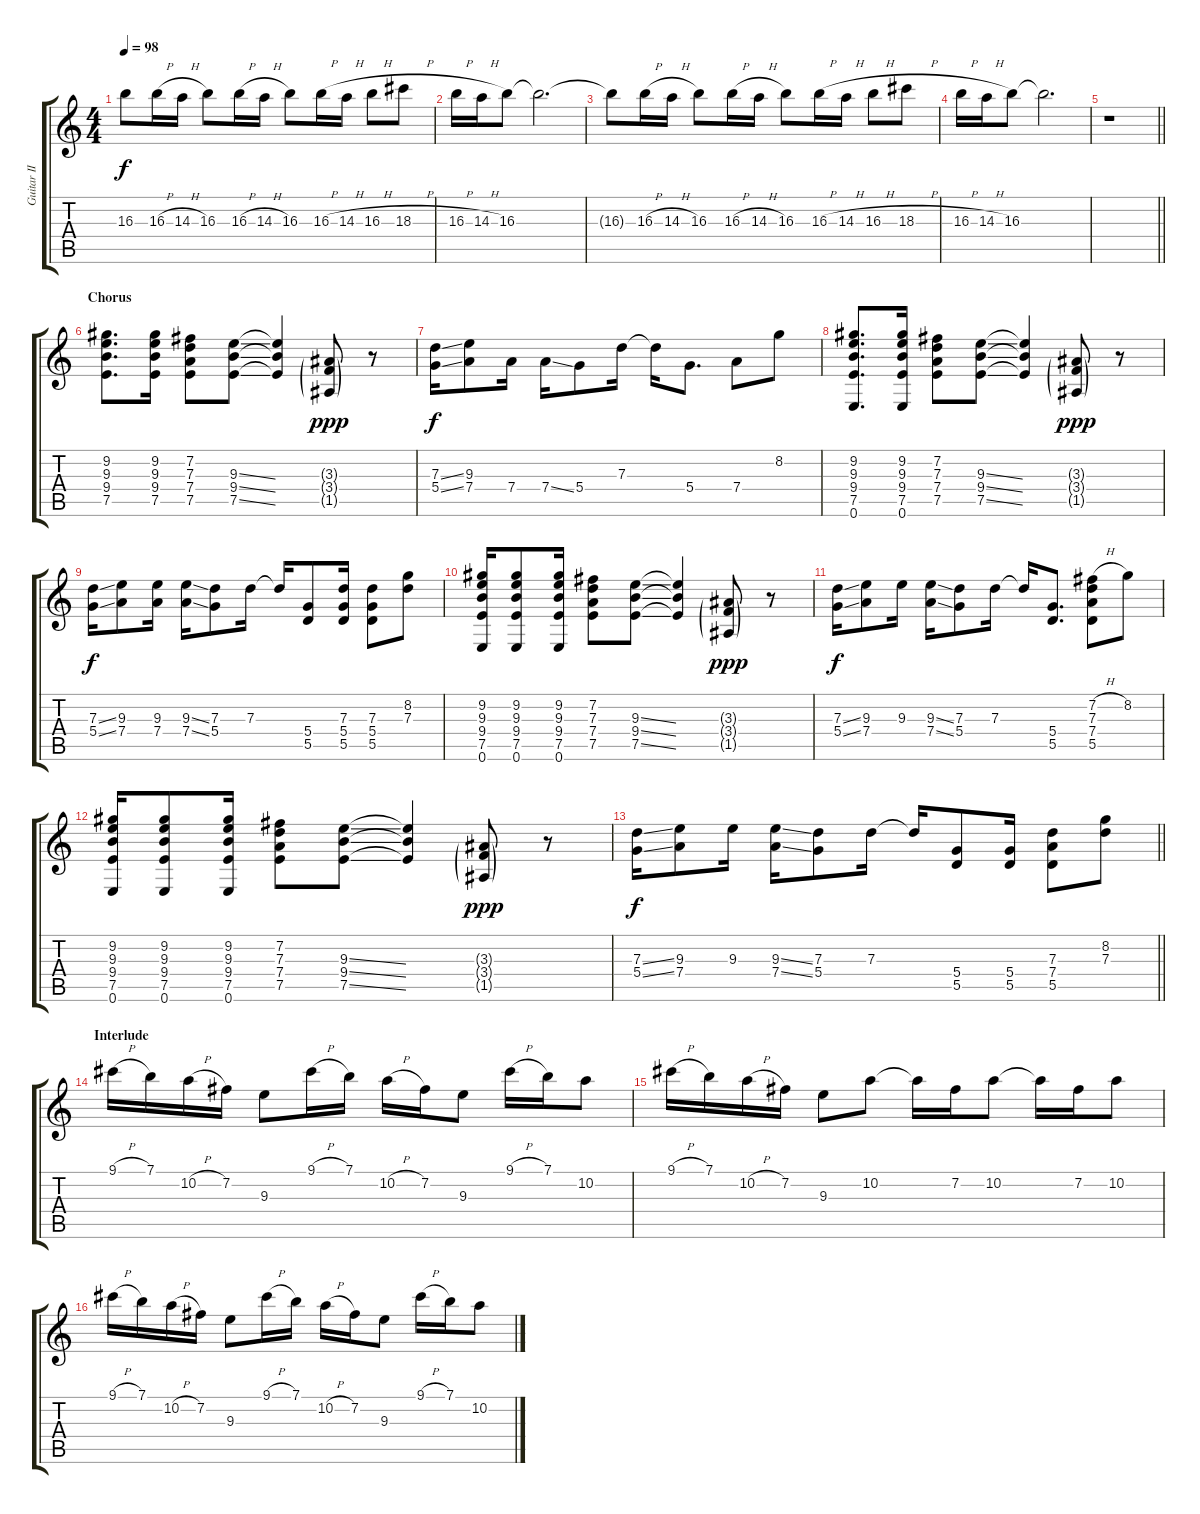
\track ("Guitar II" "Guitar II") {instrument overdrivenguitar}
\staff {score tabs}
\tuning (E4 B3 G3 D3 A2 E2) {hide}
\ts (4 4)
\tempo 98
\clef g2
\ks c
16.3{t}.8{dy f} 16.3{h}.16 14.3{h}.16 16.3.8 16.3{h}.16 14.3{h}.16 16.3.8 16.3{h}.16 14.3{h}.16 16.3{h}.8 18.3{h}.8 |
16.3{h}.16 14.3{h}.16 16.3.8 16.3{t}.2{d} |
16.3{t}.8 16.3{h}.16 14.3{h}.16 16.3.8 16.3{h}.16 14.3{h}.16 16.3.8 16.3{h}.16 14.3{h}.16 16.3{h}.8 18.3{h}.8 |
16.3{h}.16 14.3{h}.16 16.3.8 16.3{t}.2{d} |
\barLineRight lightlight
r.1 |
\section ("" "Chorus")
(9.2 9.3 9.4 7.5).8{d} (9.2 9.3 9.4 7.5).16 (7.2 7.3 7.4 7.5).8 (9.3{ss} 9.4{ss} 7.5{ss}).8 (9.3{t} 9.4{t} 7.5{t}).4 (3.3{g} 3.4{g} 1.5{g}).8{dy ppp} r.8 |
(7.3{ss} 5.4{ss}).16{dy f} (9.3 7.4).8 7.4.16 7.4{ss}.16 5.4.8 7.3.16 7.3{t}.16 5.4.8{d} 7.4.8 8.2.8 |
(9.2 9.3 9.4 7.5 0.6).8{d} (9.2 9.3 9.4 7.5 0.6).16 (7.2 7.3 7.4 7.5).8 (9.3{ss} 9.4{ss} 7.5{ss}).8 (9.3{t} 9.4{t} 7.5{t}).4 (3.3{g} 3.4{g} 1.5{g}).8{dy ppp} r.8 |
(7.3{ss} 5.4{ss}).16{dy f} (9.3 7.4).8 (9.3 7.4).16 (9.3{ss} 7.4{ss}).16 (7.3 5.4).8 7.3.16 7.3{t}.16 (5.4 5.5).8 (7.3 5.4 5.5).16 (7.3 5.4 5.5).8 (8.2 7.3).8 |
(9.2 9.3 9.4 7.5 0.6).16 (9.2 9.3 9.4 7.5 0.6).8 (9.2 9.3 9.4 7.5 0.6).16 (7.2 7.3 7.4 7.5).8 (9.3{ss} 9.4{ss} 7.5{ss}).8 (9.3{t} 9.4{t} 7.5{t}).4 (3.3{g} 3.4{g} 1.5{g}).8{dy ppp} r.8 |
(7.3{ss} 5.4{ss}).16{dy f} (9.3 7.4).8 9.3.16 (9.3{ss} 7.4{ss}).16 (7.3 5.4).8 7.3.16 7.3{t}.16 (5.4 5.5).8{d} (7.2{h} 7.3 7.4 5.5).8 8.2.8 |
(9.2 9.3 9.4 7.5 0.6).16 (9.2 9.3 9.4 7.5 0.6).8 (9.2 9.3 9.4 7.5 0.6).16 (7.2 7.3 7.4 7.5).8 (9.3{ss} 9.4{ss} 7.5{ss}).8 (9.3{t} 9.4{t} 7.5{t}).4 (3.3{g} 3.4{g} 1.5{g}).8{dy ppp} r.8 |
\barLineRight lightlight
(7.3{ss} 5.4{ss}).16{dy f} (9.3 7.4).8 9.3.16 (9.3{ss} 7.4{ss}).16 (7.3 5.4).8 7.3.16 7.3{t}.16 (5.4 5.5).8 (5.4 5.5).16 (7.3 7.4 5.5).8 (8.2 7.3).8 |
\section ("" "Interlude")
9.1{h}.16 7.1.16 10.2{h}.16 7.2.16 9.3.8 9.1{h}.16 7.1.16 10.2{h}.16 7.2.16 9.3.8 9.1{h}.16 7.1.16 10.2.8 |
9.1{h}.16 7.1.16 10.2{h}.16 7.2.16 9.3.8 10.2.8 10.2{t}.16 7.2.16 10.2.8 10.2{t}.16 7.2.16 10.2.8 |
9.1{h}.16 7.1.16 10.2{h}.16 7.2.16 9.3.8 9.1{h}.16 7.1.16 10.2{h}.16 7.2.16 9.3.8 9.1{h}.16 7.1.16 10.2.8
